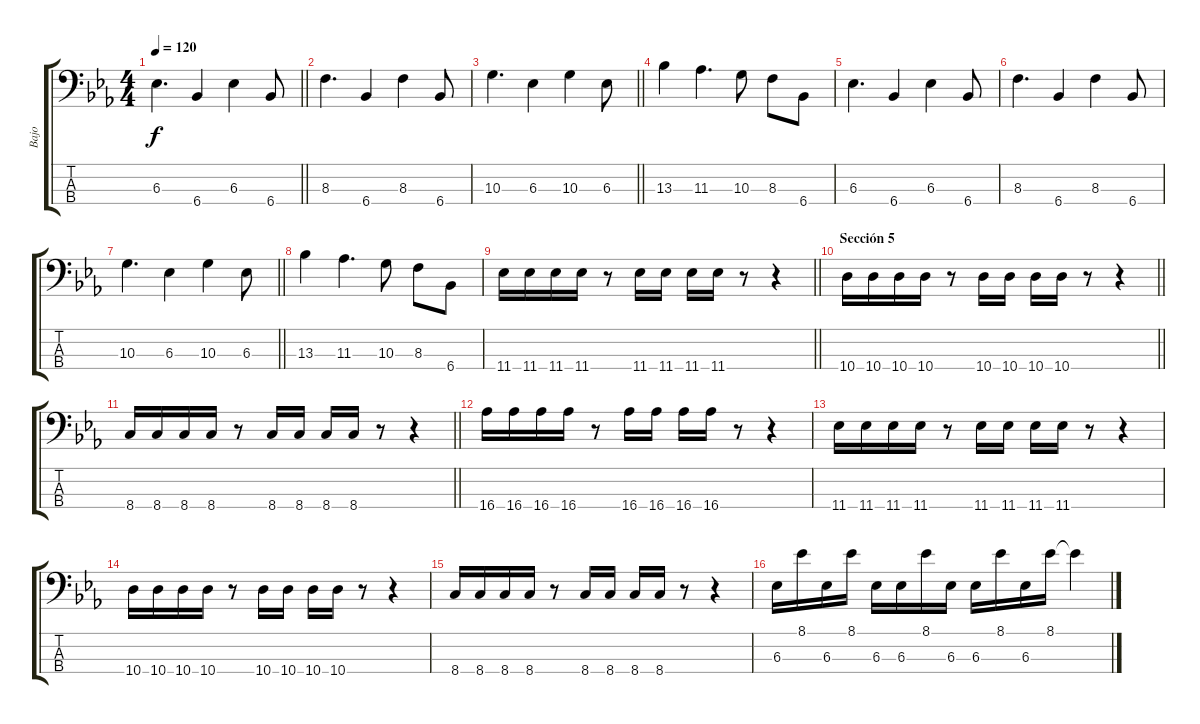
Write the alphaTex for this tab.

\track ("Bajo" "Bajo") {instrument fretlessbass}
\staff {score tabs}
\tuning (G2 D2 A1 E1) {hide}
\ts (4 4)
\tempo 120
\clef f4
\barLineRight lightlight
\ks eb
6.3.4{d dy f} 6.4.4 6.3.4 6.4.8 |
8.3.4{d} 6.4.4 8.3.4 6.4.8 |
\barLineRight lightlight
10.3.4{d} 6.3.4 10.3.4 6.3.8 |
13.3.4 11.3.4{d} 10.3.8 8.3.8{beam Down} 6.4.8{beam Down} |
6.3.4{d} 6.4.4 6.3.4 6.4.8 |
8.3.4{d} 6.4.4 8.3.4 6.4.8 |
\barLineRight lightlight
10.3.4{d} 6.3.4 10.3.4 6.3.8 |
13.3.4 11.3.4{d} 10.3.8 8.3.8{beam Down} 6.4.8{beam Down} |
\barLineRight lightlight
11.4.16 11.4.16 11.4.16 11.4.16 r.8 11.4.16 11.4.16 11.4.16 11.4.16 r.8 r.4 |
\section ("" "Sección 5")
\barLineRight lightlight
10.4.16 10.4.16 10.4.16 10.4.16 r.8 10.4.16 10.4.16 10.4.16 10.4.16 r.8 r.4 |
\barLineRight lightlight
8.4.16 8.4.16 8.4.16 8.4.16 r.8 8.4.16 8.4.16 8.4.16 8.4.16 r.8 r.4 |
16.4.16 16.4.16 16.4.16 16.4.16 r.8 16.4.16 16.4.16 16.4.16 16.4.16 r.8 r.4 |
11.4.16 11.4.16 11.4.16 11.4.16 r.8 11.4.16 11.4.16 11.4.16 11.4.16 r.8 r.4 |
10.4.16 10.4.16 10.4.16 10.4.16 r.8 10.4.16 10.4.16 10.4.16 10.4.16 r.8 r.4 |
8.4.16 8.4.16 8.4.16 8.4.16 r.8 8.4.16 8.4.16 8.4.16 8.4.16 r.8 r.4 |
6.3.16 8.1.16 6.3.16 8.1.16 6.3.16 6.3.16 8.1.16 6.3.16 6.3.16 8.1.16 6.3.16 8.1.16 8.1{t}.4
